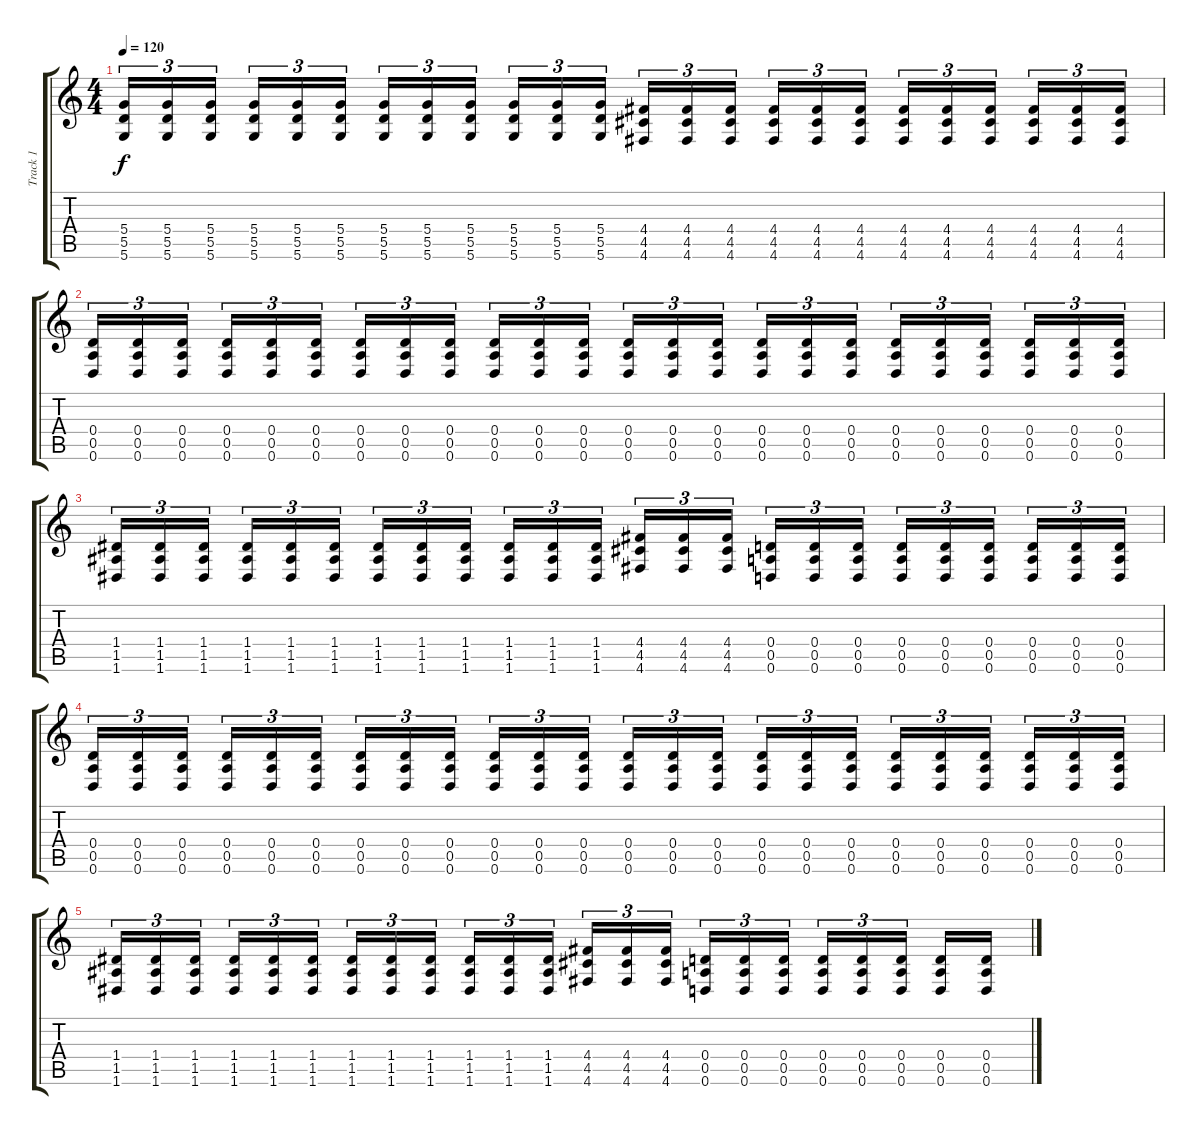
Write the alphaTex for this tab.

\track ("Track 1" "Track 1") {instrument distortionguitar}
\staff {score tabs}
\tuning (E4 B3 G3 D3 A2 D2) {hide}
\ts (4 4)
\tempo 120
\clef g2
\ks c
(5.4 5.5 5.6).16{tu (3 2) dy f} (5.4 5.5 5.6).16{tu (3 2)} (5.4 5.5 5.6).16{tu (3 2) beam splitsecondary} (5.4 5.5 5.6).16{tu (3 2)} (5.4 5.5 5.6).16{tu (3 2)} (5.4 5.5 5.6).16{tu (3 2)} (5.4 5.5 5.6).16{tu (3 2)} (5.4 5.5 5.6).16{tu (3 2)} (5.4 5.5 5.6).16{tu (3 2) beam splitsecondary} (5.4 5.5 5.6).16{tu (3 2)} (5.4 5.5 5.6).16{tu (3 2)} (5.4 5.5 5.6).16{tu (3 2)} (4.4 4.5 4.6).16{tu (3 2)} (4.4 4.5 4.6).16{tu (3 2)} (4.4 4.5 4.6).16{tu (3 2) beam splitsecondary} (4.4 4.5 4.6).16{tu (3 2)} (4.4 4.5 4.6).16{tu (3 2)} (4.4 4.5 4.6).16{tu (3 2)} (4.4 4.5 4.6).16{tu (3 2)} (4.4 4.5 4.6).16{tu (3 2)} (4.4 4.5 4.6).16{tu (3 2) beam splitsecondary} (4.4 4.5 4.6).16{tu (3 2)} (4.4 4.5 4.6).16{tu (3 2)} (4.4 4.5 4.6).16{tu (3 2)} |
(0.4 0.5 0.6).16{tu (3 2)} (0.4 0.5 0.6).16{tu (3 2)} (0.4 0.5 0.6).16{tu (3 2) beam splitsecondary} (0.4 0.5 0.6).16{tu (3 2)} (0.4 0.5 0.6).16{tu (3 2)} (0.4 0.5 0.6).16{tu (3 2)} (0.4 0.5 0.6).16{tu (3 2)} (0.4 0.5 0.6).16{tu (3 2)} (0.4 0.5 0.6).16{tu (3 2) beam splitsecondary} (0.4 0.5 0.6).16{tu (3 2)} (0.4 0.5 0.6).16{tu (3 2)} (0.4 0.5 0.6).16{tu (3 2)} (0.4 0.5 0.6).16{tu (3 2)} (0.4 0.5 0.6).16{tu (3 2)} (0.4 0.5 0.6).16{tu (3 2) beam splitsecondary} (0.4 0.5 0.6).16{tu (3 2)} (0.4 0.5 0.6).16{tu (3 2)} (0.4 0.5 0.6).16{tu (3 2)} (0.4 0.5 0.6).16{tu (3 2)} (0.4 0.5 0.6).16{tu (3 2)} (0.4 0.5 0.6).16{tu (3 2) beam splitsecondary} (0.4 0.5 0.6).16{tu (3 2)} (0.4 0.5 0.6).16{tu (3 2)} (0.4 0.5 0.6).16{tu (3 2)} |
(1.4 1.5 1.6).16{tu (3 2)} (1.4 1.5 1.6).16{tu (3 2)} (1.4 1.5 1.6).16{tu (3 2) beam splitsecondary} (1.4 1.5 1.6).16{tu (3 2)} (1.4 1.5 1.6).16{tu (3 2)} (1.4 1.5 1.6).16{tu (3 2)} (1.4 1.5 1.6).16{tu (3 2)} (1.4 1.5 1.6).16{tu (3 2)} (1.4 1.5 1.6).16{tu (3 2) beam splitsecondary} (1.4 1.5 1.6).16{tu (3 2)} (1.4 1.5 1.6).16{tu (3 2)} (1.4 1.5 1.6).16{tu (3 2)} (4.4 4.5 4.6).16{tu (3 2)} (4.4 4.5 4.6).16{tu (3 2)} (4.4 4.5 4.6).16{tu (3 2) beam splitsecondary} (0.4 0.5 0.6).16{tu (3 2)} (0.4 0.5 0.6).16{tu (3 2)} (0.4 0.5 0.6).16{tu (3 2)} (0.4 0.5 0.6).16{tu (3 2)} (0.4 0.5 0.6).16{tu (3 2)} (0.4 0.5 0.6).16{tu (3 2) beam splitsecondary} (0.4 0.5 0.6).16{tu (3 2)} (0.4 0.5 0.6).16{tu (3 2)} (0.4 0.5 0.6).16{tu (3 2)} |
(0.4 0.5 0.6).16{tu (3 2)} (0.4 0.5 0.6).16{tu (3 2)} (0.4 0.5 0.6).16{tu (3 2) beam splitsecondary} (0.4 0.5 0.6).16{tu (3 2)} (0.4 0.5 0.6).16{tu (3 2)} (0.4 0.5 0.6).16{tu (3 2)} (0.4 0.5 0.6).16{tu (3 2)} (0.4 0.5 0.6).16{tu (3 2)} (0.4 0.5 0.6).16{tu (3 2) beam splitsecondary} (0.4 0.5 0.6).16{tu (3 2)} (0.4 0.5 0.6).16{tu (3 2)} (0.4 0.5 0.6).16{tu (3 2)} (0.4 0.5 0.6).16{tu (3 2)} (0.4 0.5 0.6).16{tu (3 2)} (0.4 0.5 0.6).16{tu (3 2) beam splitsecondary} (0.4 0.5 0.6).16{tu (3 2)} (0.4 0.5 0.6).16{tu (3 2)} (0.4 0.5 0.6).16{tu (3 2)} (0.4 0.5 0.6).16{tu (3 2)} (0.4 0.5 0.6).16{tu (3 2)} (0.4 0.5 0.6).16{tu (3 2) beam splitsecondary} (0.4 0.5 0.6).16{tu (3 2)} (0.4 0.5 0.6).16{tu (3 2)} (0.4 0.5 0.6).16{tu (3 2)} |
(1.4 1.5 1.6).16{tu (3 2)} (1.4 1.5 1.6).16{tu (3 2)} (1.4 1.5 1.6).16{tu (3 2) beam splitsecondary} (1.4 1.5 1.6).16{tu (3 2)} (1.4 1.5 1.6).16{tu (3 2)} (1.4 1.5 1.6).16{tu (3 2)} (1.4 1.5 1.6).16{tu (3 2)} (1.4 1.5 1.6).16{tu (3 2)} (1.4 1.5 1.6).16{tu (3 2) beam splitsecondary} (1.4 1.5 1.6).16{tu (3 2)} (1.4 1.5 1.6).16{tu (3 2)} (1.4 1.5 1.6).16{tu (3 2)} (4.4 4.5 4.6).16{tu (3 2)} (4.4 4.5 4.6).16{tu (3 2)} (4.4 4.5 4.6).16{tu (3 2) beam splitsecondary} (0.4 0.5 0.6).16{tu (3 2)} (0.4 0.5 0.6).16{tu (3 2)} (0.4 0.5 0.6).16{tu (3 2)} (0.4 0.5 0.6).16{tu (3 2)} (0.4 0.5 0.6).16{tu (3 2)} (0.4 0.5 0.6).16{tu (3 2) beam splitsecondary} (0.4 0.5 0.6).16 (0.4 0.5 0.6).16
